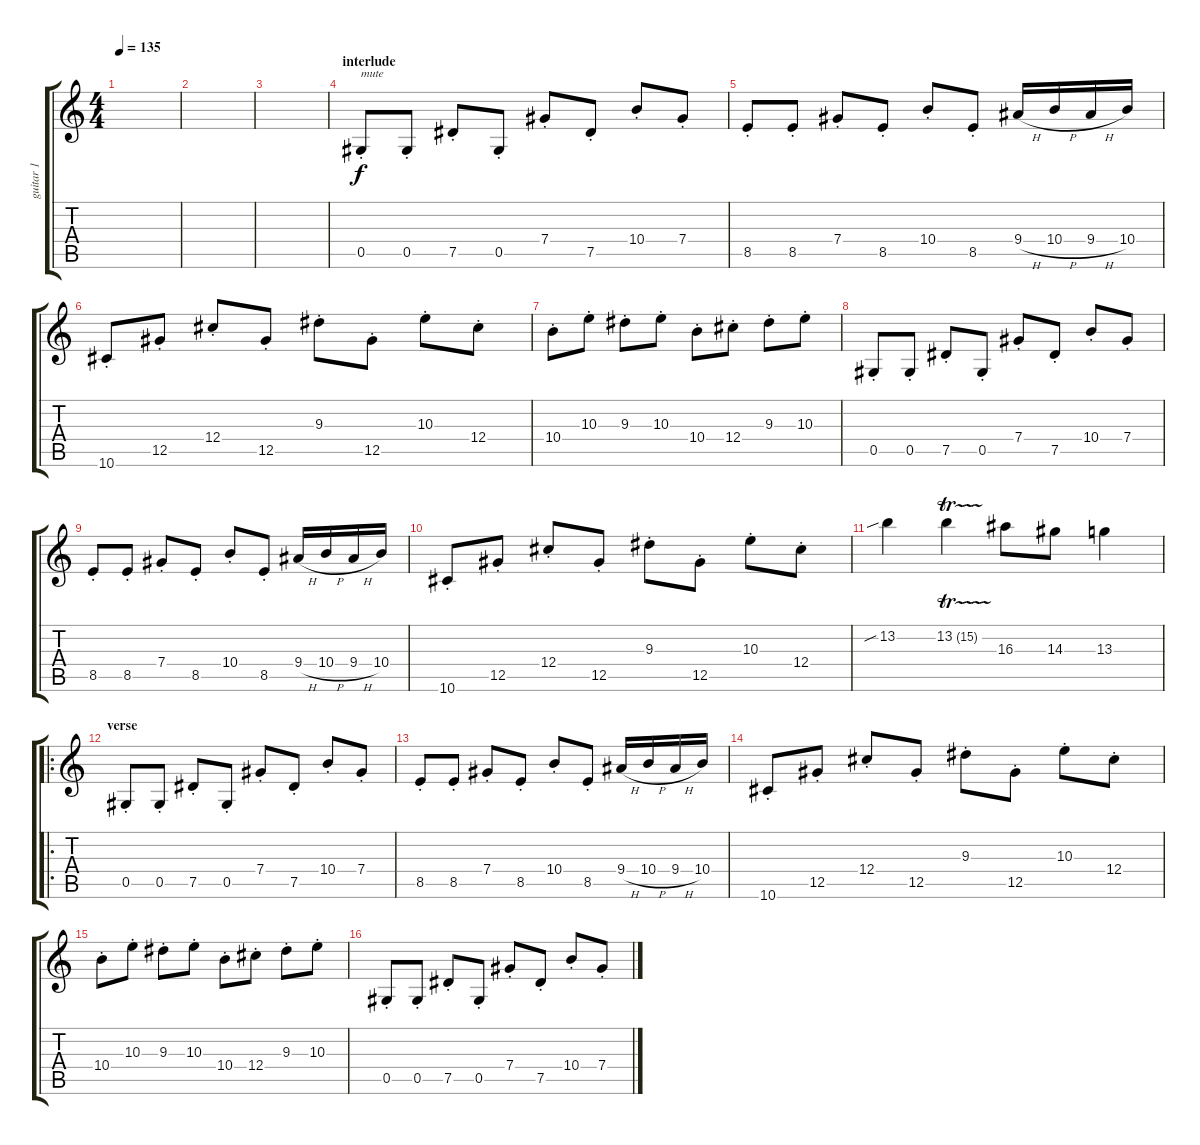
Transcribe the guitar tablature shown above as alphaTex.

\track ("guitar 1" "guitar 1") {instrument distortionguitar}
\staff {score tabs}
\tuning (Eb4 Bb3 Gb3 Db3 Ab2 Eb2) {hide}
\ts (4 4)
\tempo 135
\clef g2
\ks c
|
|
|
\section ("" "interlude")
0.5{st}.8{txt "mute"} 0.5{st}.8 7.5{st}.8 0.5{st}.8 7.4{st}.8 7.5{st}.8 10.4{st}.8 7.4{st}.8 |
8.5{st}.8 8.5{st}.8 7.4{st}.8 8.5{st}.8 10.4{st}.8 8.5{st}.8 9.4{h}.16 10.4{h}.16 9.4{h}.16 10.4.16 |
10.6{st}.8 12.5{st}.8 12.4{st}.8 12.5{st}.8 9.3{st}.8 12.5{st}.8 10.3{st}.8 12.4{st}.8 |
10.4{st}.8 10.3{st}.8 9.3{st}.8 10.3{st}.8 10.4{st}.8 12.4{st}.8 9.3{st}.8 10.3{st}.8 |
0.5{st}.8 0.5{st}.8 7.5{st}.8 0.5{st}.8 7.4{st}.8 7.5{st}.8 10.4{st}.8 7.4{st}.8 |
8.5{st}.8 8.5{st}.8 7.4{st}.8 8.5{st}.8 10.4{st}.8 8.5{st}.8 9.4{h}.16 10.4{h}.16 9.4{h}.16 10.4.16 |
10.6{st}.8 12.5{st}.8 12.4{st}.8 12.5{st}.8 9.3{st}.8 12.5{st}.8 10.3{st}.8 12.4{st}.8 |
13.2{sib}.4 13.2{tr (15 16)}.4 16.3.8 14.3.8 13.3.4 |
\ro
\section ("" "verse")
0.5{st}.8 0.5{st}.8 7.5{st}.8 0.5{st}.8 7.4{st}.8 7.5{st}.8 10.4{st}.8 7.4{st}.8 |
8.5{st}.8 8.5{st}.8 7.4{st}.8 8.5{st}.8 10.4{st}.8 8.5{st}.8 9.4{h}.16 10.4{h}.16 9.4{h}.16 10.4.16 |
10.6{st}.8 12.5{st}.8 12.4{st}.8 12.5{st}.8 9.3{st}.8 12.5{st}.8 10.3{st}.8 12.4{st}.8 |
10.4{st}.8 10.3{st}.8 9.3{st}.8 10.3{st}.8 10.4{st}.8 12.4{st}.8 9.3{st}.8 10.3{st}.8 |
0.5{st}.8 0.5{st}.8 7.5{st}.8 0.5{st}.8 7.4{st}.8 7.5{st}.8 10.4{st}.8 7.4{st}.8
